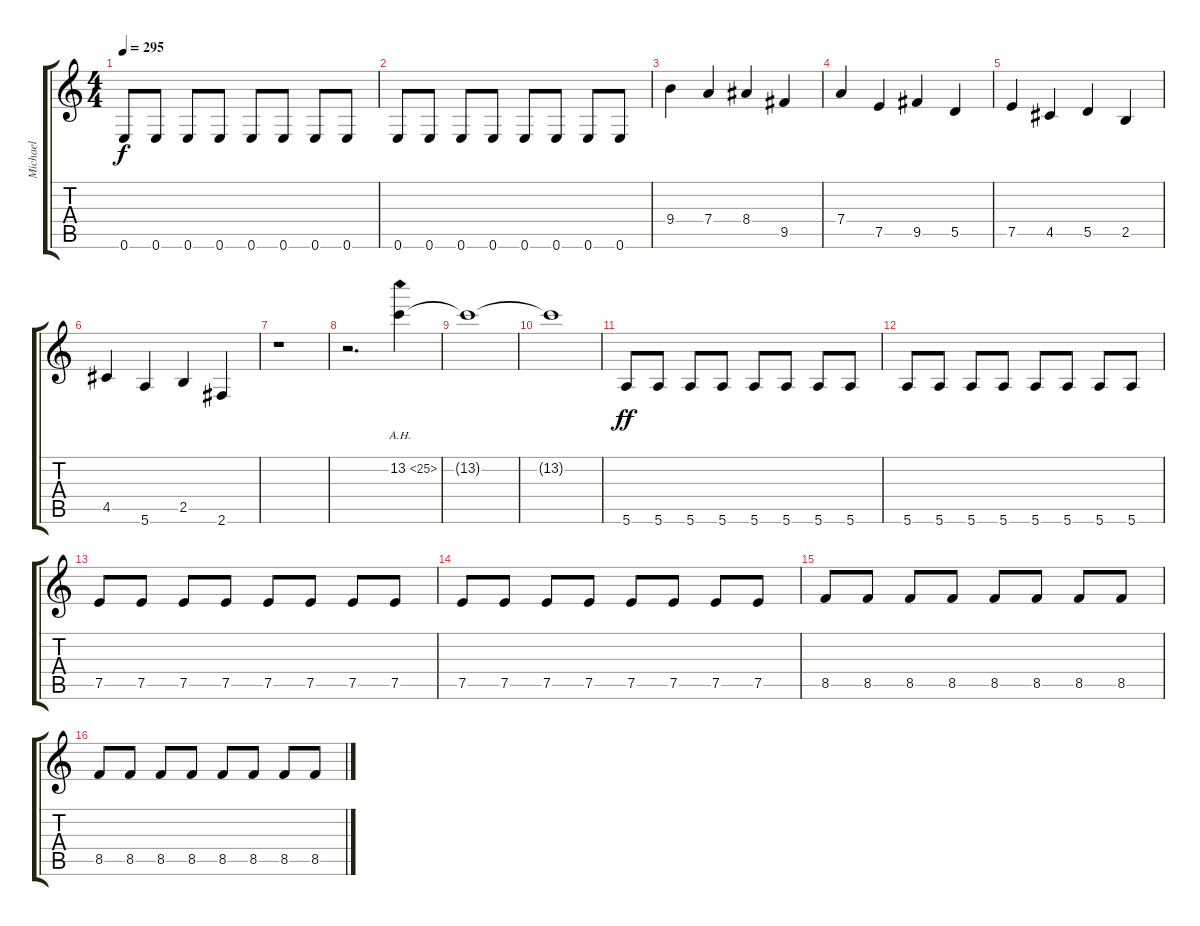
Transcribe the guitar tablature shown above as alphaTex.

\track ("Michael" "Michael") {instrument overdrivenguitar}
\staff {score tabs}
\tuning (E4 B3 G3 D3 A2 E2) {hide}
\ts (4 4)
\tempo 295
\clef g2
\ks c
0.6.8{dy f} 0.6.8 0.6.8 0.6.8 0.6.8 0.6.8 0.6.8 0.6.8 |
0.6.8 0.6.8 0.6.8 0.6.8 0.6.8 0.6.8 0.6.8 0.6.8 |
9.4.4 7.4.4 8.4.4 9.5.4 |
7.4.4 7.5.4 9.5.4 5.5.4 |
7.5.4 4.5.4 5.5.4 2.5.4 |
4.5.4 5.6.4 2.5.4 2.6.4 |
r.1 |
r.2{d} 13.2{ah 12}.4{instrument acousticbass} |
13.2{t}.1 |
13.2{t}.1 |
5.6.8{dy ff} 5.6.8{volume 14} 5.6.8 5.6.8 5.6.8 5.6.8 5.6.8 5.6.8 |
5.6.8 5.6.8 5.6.8 5.6.8 5.6.8 5.6.8 5.6.8 5.6.8 |
7.5.8 7.5.8 7.5.8 7.5.8 7.5.8 7.5.8 7.5.8 7.5.8 |
7.5.8 7.5.8 7.5.8 7.5.8 7.5.8 7.5.8 7.5.8 7.5.8 |
8.5.8 8.5.8 8.5.8 8.5.8 8.5.8 8.5.8 8.5.8 8.5.8 |
8.5.8 8.5.8 8.5.8 8.5.8 8.5.8 8.5.8 8.5.8 8.5.8
